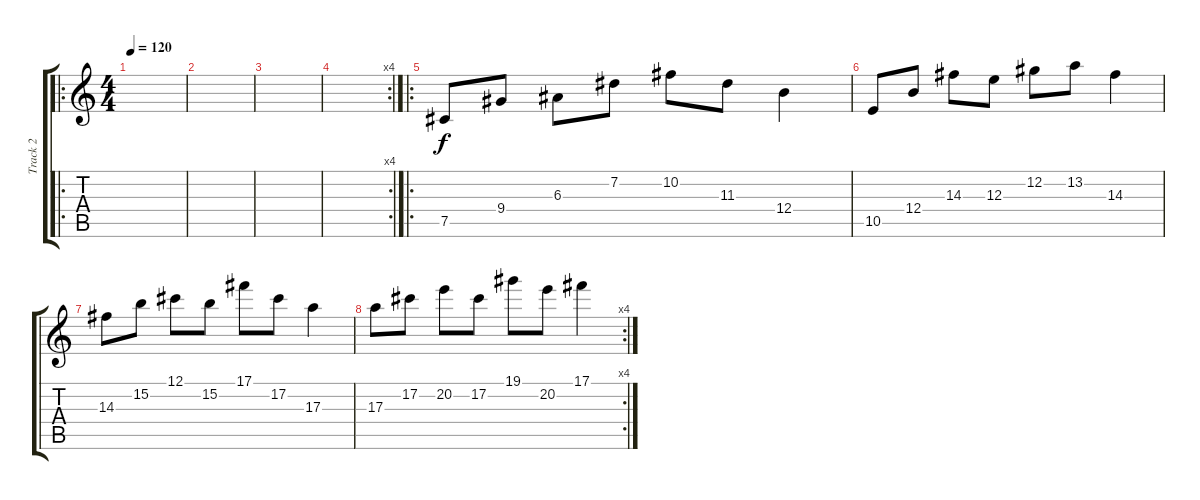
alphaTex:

\track ("Track 2" "Track 2") {instrument overdrivenguitar}
\staff {score tabs}
\tuning (Db4 Ab3 E3 B2 Gb2 Db2) {hide}
\ro
\ts (4 4)
\tempo 120
\clef g2
\ks c
|
|
|
\rc 4
|
\ro
7.5.8 9.4.8 6.3.8 7.2.8 10.2.8 11.3.8 12.4.4 |
10.5.8 12.4.8 14.3.8 12.3.8 12.2.8 13.2.8 14.3.4 |
14.3.8 15.2.8 12.1.8 15.2.8 17.1.8 17.2.8 17.3.4 |
\rc 4
17.3.8 17.2.8 20.2.8 17.2.8 19.1.8 20.2.8 17.1.4
